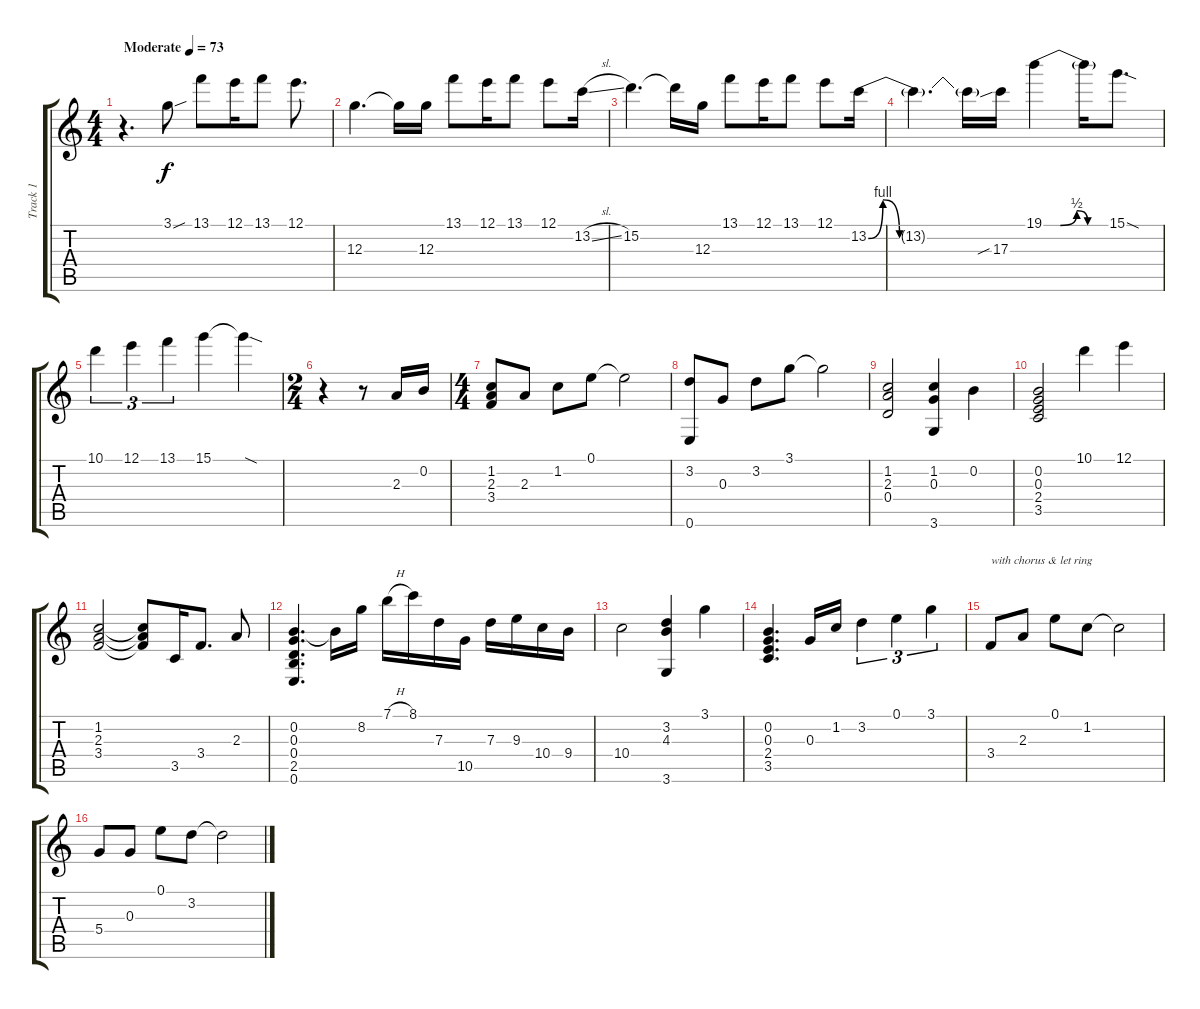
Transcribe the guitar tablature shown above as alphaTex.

\track ("Track 1" "Track 1") {instrument electricguitarjazz}
\staff {score tabs}
\tuning (E4 B3 G3 D3 A2 E2) {hide}
\ts (4 4)
\tempo (73 "Moderate")
\clef g2
\ks c
r.4{d dy f instrument electricguitarjazz} 3.1{sou}.8{instrument overdrivenguitar} 13.1.8 12.1.16 13.1.8 12.1.8{d} |
12.3.4{d} 12.3{t}.16 12.3.16 13.1.8 12.1.16 13.1.8 12.1.8 13.2{sl}.16 |
15.2.4{d} 15.2{t}.16 12.3.16 13.1.8 12.1.16 13.1.8 12.1.8 13.2{be (custom 0 0 7 4 15 0 20 0 30 0 60 0)}.16 |
13.2{t}.4{d} 13.2{t}.16 17.3{sib}.16 19.1{be (custom 0 0 10 0 15 0 30 2 40 0 45 0 60 0)}.4 19.1{t}.16 15.1{sod}.8{d} |
10.1.4{tu (3 2)} 12.1.4{tu (3 2)} 13.1.4{tu (3 2)} 15.1.4 15.1{sod t}.4 |
\ts (2 4)
r.4 r.8 2.3.16{instrument electricguitarjazz} 0.2.16 |
\ts (4 4)
(1.2 2.3 3.4).8 2.3.8 1.2.8 0.1.8 0.1{t}.2 |
(3.2 0.6).8 0.3.8 3.2.8 3.1.8 3.1{t}.2 |
(1.2 2.3 0.4).2 (1.2 0.3 3.6).4 0.2.4 |
(0.2 0.3 2.4 3.5).2 10.1.4 12.1.4 |
(1.2 2.3 3.4).2 (1.2{t} 2.3{t} 3.4{t}).8 3.5.16 3.4.8{d} 2.3.8 |
(0.2 0.3 0.4 2.5 0.6).4{d} 0.2{t}.16 8.2.16 7.1{h}.16 8.1.16 7.3.16 10.5.16 7.3.16 9.3.16 10.4.16 9.4.16 |
10.4.2 (3.2 4.3 3.6).4 3.1.4 |
(0.2 0.3 2.4 3.5).4{d} 0.3.16 1.2.16 3.2.4{tu (3 2)} 0.1.4{tu (3 2)} 3.1.4{tu (3 2)} |
3.4.8{txt "with chorus & let ring"} 2.3.8 0.1.8 1.2.8 1.2{t}.2 |
5.4.8 0.3.8 0.1.8 3.2.8 3.2{t}.2
